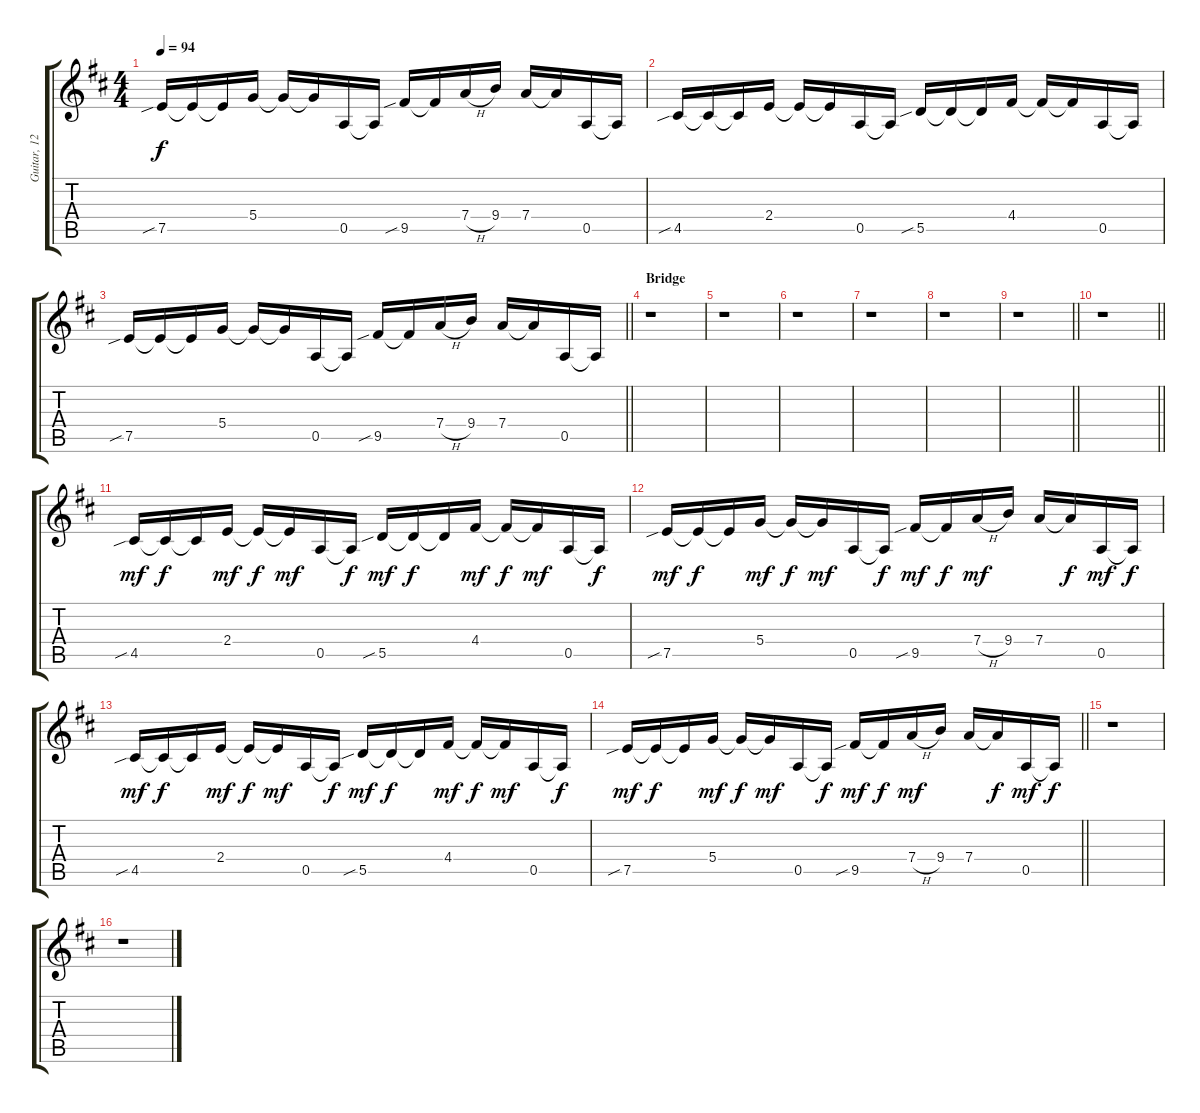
\track ("Guitar, 12 Str. Electric" "Guitar, 12") {instrument electricguitarclean}
\staff {score tabs}
\tuning (E4 B3 G3 D3 A2 E2) {hide}
\ts (4 4)
\tempo 94
\clef g2
\ks d
7.5{sib}.16{dy f} 7.5{t}.16 7.5{t}.16 5.4.16 5.4{t}.16 5.4{t}.16 0.5.16 0.5{t}.16 9.5{sib}.16 9.5{t}.16 7.4{h}.16 9.4.16 7.4.16 7.4{t}.16 0.5.16 0.5{t}.16 |
4.5{sib}.16 4.5{t}.16 4.5{t}.16 2.4.16 2.4{t}.16 2.4{t}.16 0.5.16 0.5{t}.16 5.5{sib}.16 5.5{t}.16 5.5{t}.16 4.4.16 4.4{t}.16 4.4{t}.16 0.5.16 0.5{t}.16 |
\barLineRight lightlight
7.5{sib}.16 7.5{t}.16 7.5{t}.16 5.4.16 5.4{t}.16 5.4{t}.16 0.5.16 0.5{t}.16 9.5{sib}.16 9.5{t}.16 7.4{h}.16 9.4.16 7.4.16 7.4{t}.16 0.5.16 0.5{t}.16 |
\section ("" "Bridge")
r.1 |
r.1 |
r.1 |
r.1 |
r.1 |
\barLineRight lightlight
r.1 |
\barLineRight lightlight
r.1 |
4.5{sib}.16{dy mf} 4.5{t}.16{dy f} 4.5{t}.16 2.4.16{dy mf} 2.4{t}.16{dy f} 2.4{t}.16{dy mf} 0.5.16 0.5{t}.16{dy f} 5.5{sib}.16{dy mf} 5.5{t}.16{dy f} 5.5{t}.16 4.4.16{dy mf} 4.4{t}.16{dy f} 4.4{t}.16{dy mf} 0.5.16 0.5{t}.16{dy f} |
7.5{sib}.16{dy mf} 7.5{t}.16{dy f} 7.5{t}.16 5.4.16{dy mf} 5.4{t}.16{dy f} 5.4{t}.16{dy mf} 0.5.16 0.5{t}.16{dy f} 9.5{sib}.16{dy mf} 9.5{t}.16{dy f} 7.4{h}.16{dy mf} 9.4.16 7.4.16 7.4{t}.16{dy f} 0.5.16{dy mf} 0.5{t}.16{dy f} |
4.5{sib}.16{dy mf} 4.5{t}.16{dy f} 4.5{t}.16 2.4.16{dy mf} 2.4{t}.16{dy f} 2.4{t}.16{dy mf} 0.5.16 0.5{t}.16{dy f} 5.5{sib}.16{dy mf} 5.5{t}.16{dy f} 5.5{t}.16 4.4.16{dy mf} 4.4{t}.16{dy f} 4.4{t}.16{dy mf} 0.5.16 0.5{t}.16{dy f} |
\barLineRight lightlight
7.5{sib}.16{dy mf} 7.5{t}.16{dy f} 7.5{t}.16 5.4.16{dy mf} 5.4{t}.16{dy f} 5.4{t}.16{dy mf} 0.5.16 0.5{t}.16{dy f} 9.5{sib}.16{dy mf} 9.5{t}.16{dy f} 7.4{h}.16{dy mf} 9.4.16 7.4.16 7.4{t}.16{dy f} 0.5.16{dy mf} 0.5{t}.16{dy f} |
r.1 |
r.1
